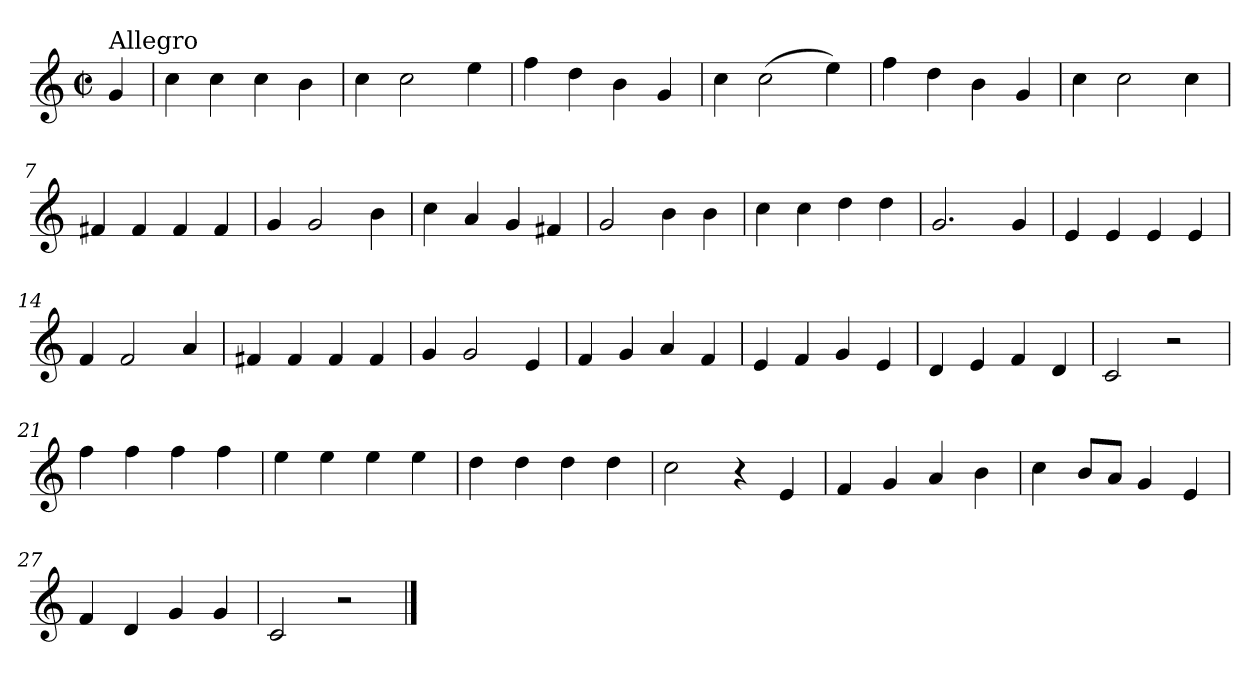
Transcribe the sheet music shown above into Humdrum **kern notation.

**kern
*part1
*staff1
*clefG2
*k[]
*C:
*M2/2
*met(c|)
=
!LO:TX:a:t=Allegro
4g/
=1
4cc\
4cc\
4cc\
4b\
=2
4cc\
2cc\
4ee\
=3
4ff\
4dd\
4b\
4g/
=4
4cc\
(>2cc\
4ee\)
=5
4ff\
4dd\
4b\
4g/
!!LO:LB:g=z
=6
4cc\
2cc\
4cc\
=7
4f#X/
4f#/
4f#/
4f#/
=8
4g/
2g/
4b\
=9
4cc\
4a/
4g/
4f#X/
=10
2g/
4b\
4b\
=11
4cc\
4cc\
4dd\
4dd\
!!LO:LB:g=z
=12
2.g/
4g/
=13
4e/
4e/
4e/
4e/
=14
4f/
2f/
4a/
=15
4f#X/
4f#/
4f#/
4f#/
=16
4g/
2g/
4e/
=17
4f/
4g/
4a/
4f/
!!LO:LB:g=z
=18
4e/
4f/
4g/
4e/
=19
4d/
4e/
4f/
4d/
=20
2c/
2r
=21
4ff\
4ff\
4ff\
4ff\
=22
4ee\
4ee\
4ee\
4ee\
=23
4dd\
4dd\
4dd\
4dd\
!!LO:LB:g=z
=24
2cc\
4r
4e/
=25
4f/
4g/
4a/
4b\
=26
4cc\
8b/L
8a/J
4g/
4e/
=27
4f/
4d/
4g/
4g/
=28
2c/
2r
==
*-
